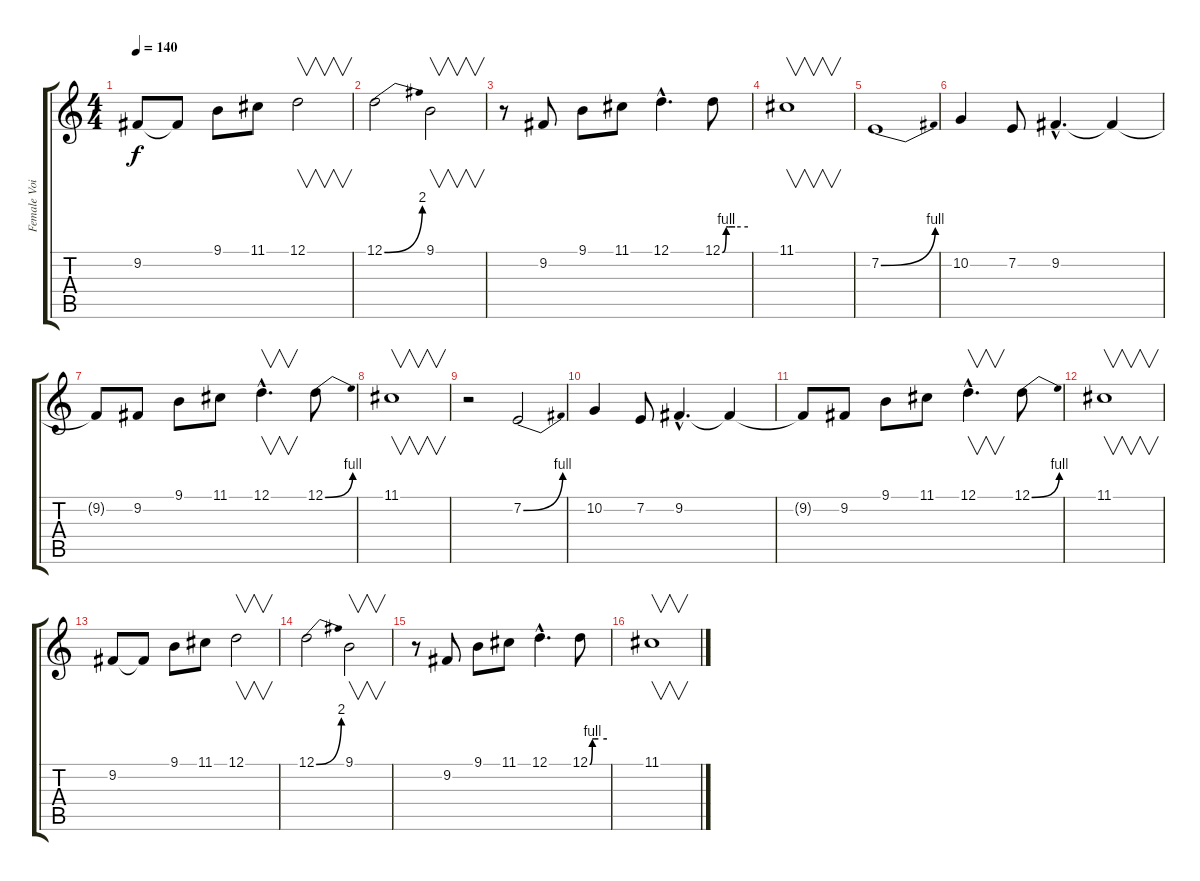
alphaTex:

\track ("Female Voice" "Female Voi") {instrument pad4choir}
\staff {score tabs}
\tuning (D4 A3 F3 C3 G2 C2) {hide}
\ts (4 4)
\tempo 140
\clef g2
\ks c
9.2.8{dy f} 9.2{t}.8 9.1.8 11.1.8 12.1.2{v} |
12.1{be (bend 0 0 60 8)}.2 9.1.2{v} |
r.8 9.2.8 9.1.8 11.1.8 12.1{hac}.4{d} 12.1{be (custom 0 0 9 4 15 4 30 4 60 4)}.8 |
11.1.1{v} |
7.2{be (bend 0 0 60 4)}.1 |
10.2.4 7.2.8 9.2{hac}.4{d} 9.2{t}.4 |
9.2{t}.8 9.2.8 9.1.8 11.1.8 12.1{hac}.4{v d} 12.1{be (bend 0 0 60 4)}.8 |
11.1.1{v} |
r.2 7.2{be (bend 0 0 60 4)}.2 |
10.2.4 7.2.8 9.2{hac}.4{d} 9.2{t}.4 |
9.2{t}.8 9.2.8 9.1.8 11.1.8 12.1{hac}.4{v d} 12.1{be (bend 0 0 60 4)}.8 |
11.1.1{v} |
9.2.8 9.2{t}.8 9.1.8 11.1.8 12.1.2{v} |
12.1{be (bend 0 0 60 8)}.2 9.1.2{v} |
r.8 9.2.8 9.1.8 11.1.8 12.1{hac}.4{d} 12.1{be (custom 0 0 9 4 15 4 30 4 60 4)}.8 |
11.1.1{v}
